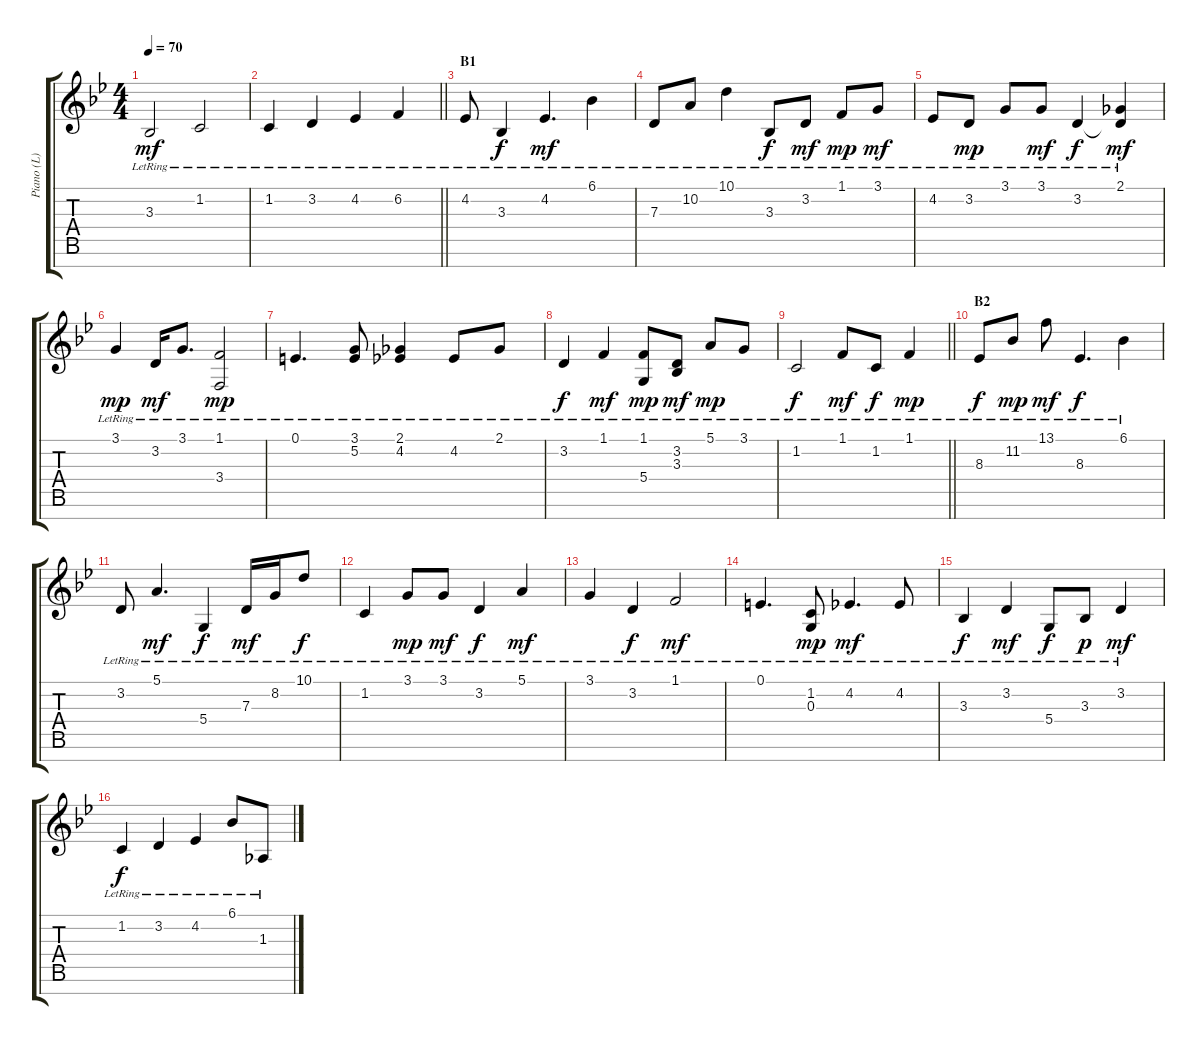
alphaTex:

\track ("Piano (L)" "Piano (L)") {instrument acousticgrandpiano}
\staff {score tabs}
\tuning (E4 B3 G3 D3 A2 E2 B1) {hide}
\ts (4 4)
\tempo 70
\clef g2
\ks bb
3.3{lr}.2{dy mf} 1.2{lr}.2 |
\barLineRight lightlight
1.2{lr}.4 3.2{lr}.4 4.2{lr}.4 6.2{lr}.4 |
\section ("" "B1")
4.2{lr}.8 3.3{lr}.4{dy f} 4.2{lr}.4{d dy mf} 6.1{lr}.4 |
7.3{lr}.8 10.2{lr}.8 10.1{lr}.4 3.3{lr}.8{dy f} 3.2{lr}.8{dy mf} 1.1{lr}.8{dy mp} 3.1{lr}.8{dy mf} |
4.2{lr}.8 3.2{lr}.8{dy mp} 3.1{lr}.8 3.1{lr}.8{dy mf} 3.2{lr}.4{dy f} (2.1{lr} 3.2{t}).4{dy mf} |
3.1{lr}.4{dy mp} 3.2{lr}.16{dy mf} 3.1{lr}.8{d} (1.1{lr} 3.4{lr}).2{dy mp} |
0.1{lr}.4{d} (3.1{lr} 5.2{lr}).8 (2.1{lr} 4.2{lr}).4 4.2{lr}.8 2.1{lr}.8 |
3.2{lr}.4{dy f} 1.1{lr}.4{dy mf} (1.1{lr} 5.4{lr}).8{dy mp} (3.2{lr} 3.3{lr}).8{dy mf} 5.1{lr}.8{dy mp} 3.1{lr}.8 |
\barLineRight lightlight
1.2{lr}.2{dy f} 1.1{lr}.8{dy mf} 1.2{lr}.8{dy f} 1.1{lr}.4{dy mp} |
\section ("" "B2")
8.3{lr}.8{dy f} 11.2{lr}.8{dy mp} 13.1{lr}.8{dy mf} 8.3{lr}.4{d dy f} 6.1{lr}.4 |
3.2{lr}.8 5.1{lr}.4{d dy mf} 5.4{lr}.4{dy f} 7.3{lr}.16{dy mf} 8.2{lr}.16 10.1{lr}.8{dy f} |
1.2{lr}.4 3.1{lr}.8{dy mp} 3.1{lr}.8{dy mf} 3.2{lr}.4{dy f} 5.1{lr}.4{dy mf} |
3.1{lr}.4 3.2{lr}.4{dy f} 1.1{lr}.2{dy mf} |
0.1{lr}.4{d} (1.2{lr} 0.3).8{dy mp} 4.2{lr}.4{d dy mf} 4.2{lr}.8 |
3.3{lr}.4{dy f} 3.2{lr}.4{dy mf} 5.4{lr}.8{dy f} 3.3{lr}.8{dy p} 3.2{lr}.4{dy mf} |
1.2{lr}.4{dy f} 3.2{lr}.4 4.2{lr}.4 6.1{lr}.8 1.3{lr}.8
